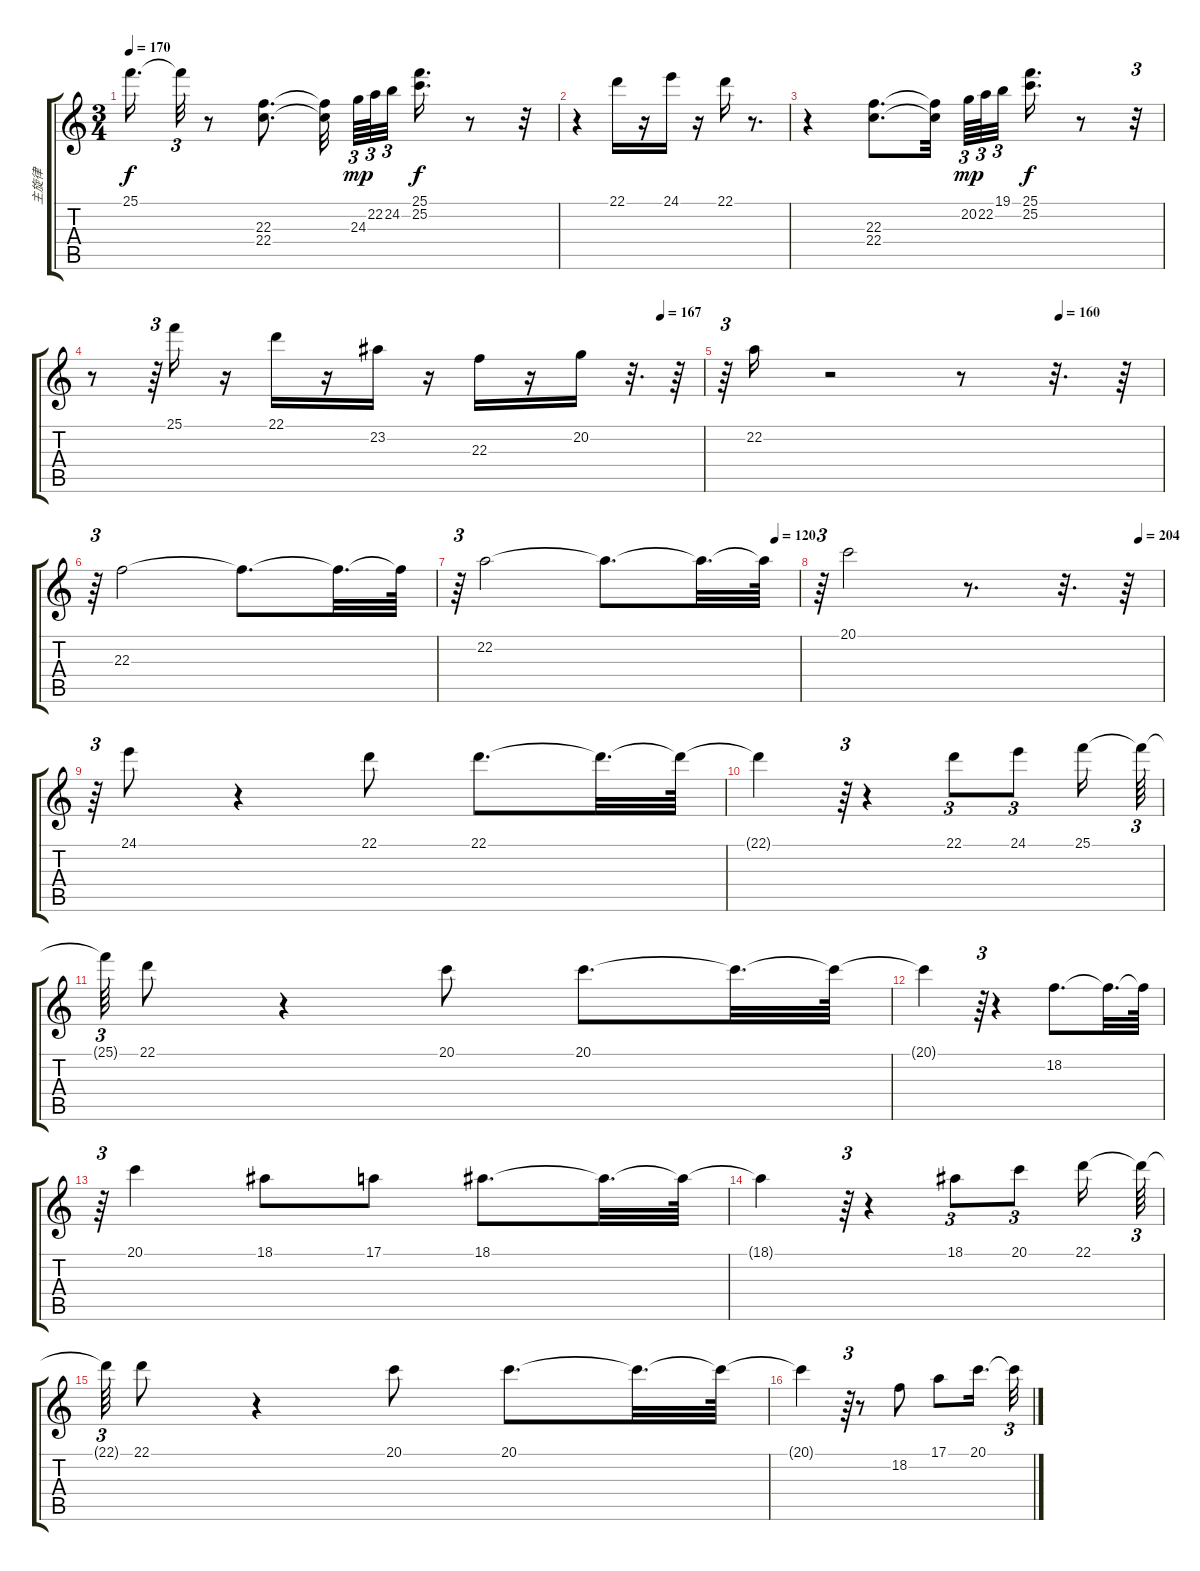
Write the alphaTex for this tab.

\track ("主旋律" "主旋律") {instrument stringensemble1}
\staff {score tabs}
\tuning (E4 B3 G3 D3 A2 E2) {hide}
\ts (3 4)
\tempo 170
\clef g2
\ks c
25.1{t}.16{d dy f} 25.1{t}.32{tu (3 2)} r.8 (22.3 22.4).8{d} (22.3{t} 22.4{t}).32{beam splitsecondary} 24.3.64{tu (3 2) dy mp} 22.2.64{tu (3 2)} 24.2.32{tu (3 2)} (25.1 25.2).16{d dy f} r.8 r.32 |
r.4 22.1.16 r.16 24.1.16 r.16 22.1.16 r.8{d} |
r.4 (22.3 22.4).8{d} (22.3{t} 22.4{t}).32{beam splitsecondary} 20.2.64{tu (3 2) dy mp} 22.2.64{tu (3 2)} 19.1.32{tu (3 2)} (25.1 25.2).16{d dy f} r.8 r.32{tu (3 2)} |
\tempo (167 0.9305555555555556)
r.8 r.64{tu (3 2)} 25.1.16 r.16 22.1.16 r.16 23.2.16 r.16 22.3.16 r.16 20.2.16 r.32{d} r.64 |
\tempo (160 0.7638888888888888)
r.64{tu (3 2)} 22.2.16 r.2 r.8 r.32{d} r.64 |
r.64{tu (3 2)} 22.3.2 22.3{t}.8{d} 22.3{t}.32{d} 22.3{t}.64 |
\tempo (120 0.9305555555555556)
r.64{tu (3 2)} 22.2.2 22.2{t}.8{d} 22.2{t}.32{d} 22.2{t}.64 |
\tempo (204 0.9305555555555556)
r.64{tu (3 2)} 20.1.2 r.8{d} r.32{d} r.64 |
r.64{tu (3 2)} 24.1.8 r.4 22.1.8 22.1.8{d} 22.1{t}.32{d} 22.1{t}.64 |
22.1{t}.4 r.64{tu (3 2)} r.4 22.1.8{tu (3 2)} 24.1.8{tu (3 2)} 25.1.16 25.1{t}.64{tu (3 2)} |
25.1{t}.64{tu (3 2)} 22.1.8 r.4 20.1.8 20.1.8{d} 20.1{t}.32{d} 20.1{t}.64 |
20.1{t}.4 r.64{tu (3 2)} r.4 18.2.8{d} 18.2{t}.32{d} 18.2{t}.64 |
r.64{tu (3 2)} 20.1.4 18.1.8 17.1.8 18.1.8{d} 18.1{t}.32{d} 18.1{t}.64 |
18.1{t}.4 r.64{tu (3 2)} r.4 18.1.8{tu (3 2)} 20.1.8{tu (3 2)} 22.1.16 22.1{t}.64{tu (3 2)} |
22.1{t}.64{tu (3 2)} 22.1.8 r.4 20.1.8 20.1.8{d} 20.1{t}.32{d} 20.1{t}.64 |
20.1{t}.4 r.64{tu (3 2)} r.8 18.2.8 17.1.8 20.1.16{d} 20.1{t}.32{tu (3 2)}
